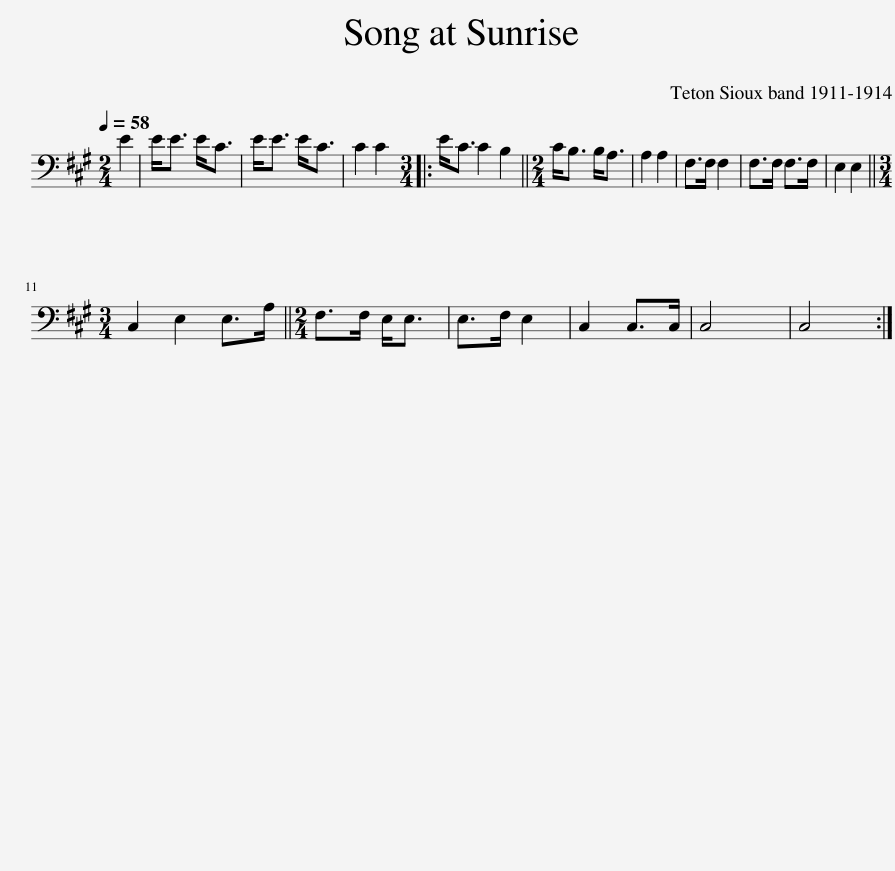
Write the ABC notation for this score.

X:1
L:1/8
Q:1/4=58
M:2/4
I:linebreak $
K:A
V:1 bass
V:1
 E2 | E<E E<C | E<E E<C | C2 C2 |:[M:3/4] E<C C2 B,2 || %5
[M:2/4] C<B, B,<A, | A,2 A,2 | F,>F, F,2 | F,>F, F,>F, | E,2 E,2 ||$ %10
[M:3/4] C,2 E,2 E,>A, ||[M:2/4] F,>F, E,<E, | E,>F, E,2 | C,2 C,>C, | C,4 | %15
 C,4 :| %16
